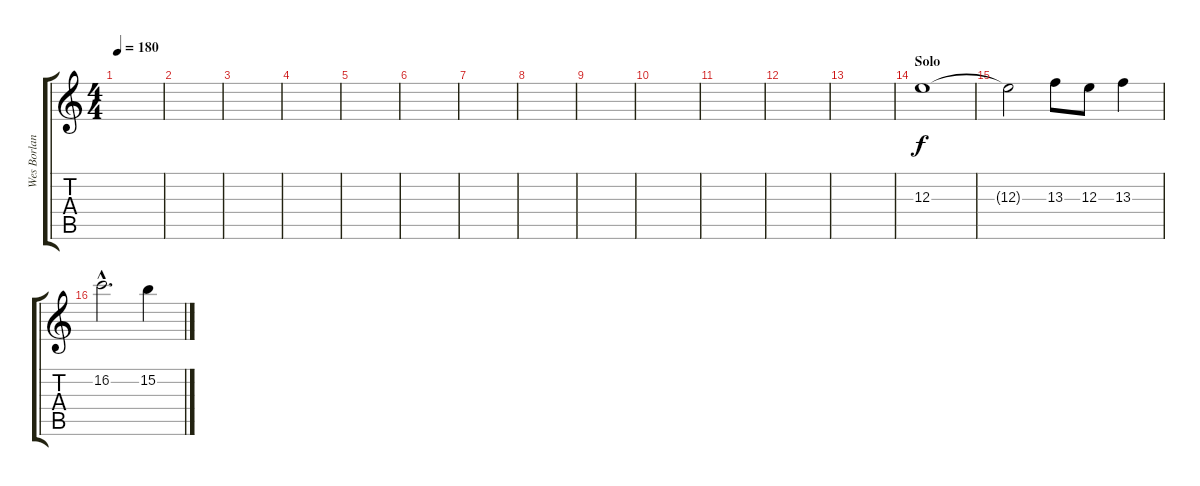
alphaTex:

\track ("Wes Borland 2" "Wes Borlan") {instrument overdrivenguitar}
\staff {score tabs}
\tuning (Db4 Ab3 E3 B2 Gb2 Db2) {hide}
\ts (4 4)
\tempo 180
\clef g2
\ks c
|
|
|
|
|
|
|
|
|
|
|
|
|
\section ("" "Solo")
12.3.1 |
12.3{t}.2 13.3.8 12.3.8 13.3.4 |
16.2{hac}.2{d} 15.2.4
